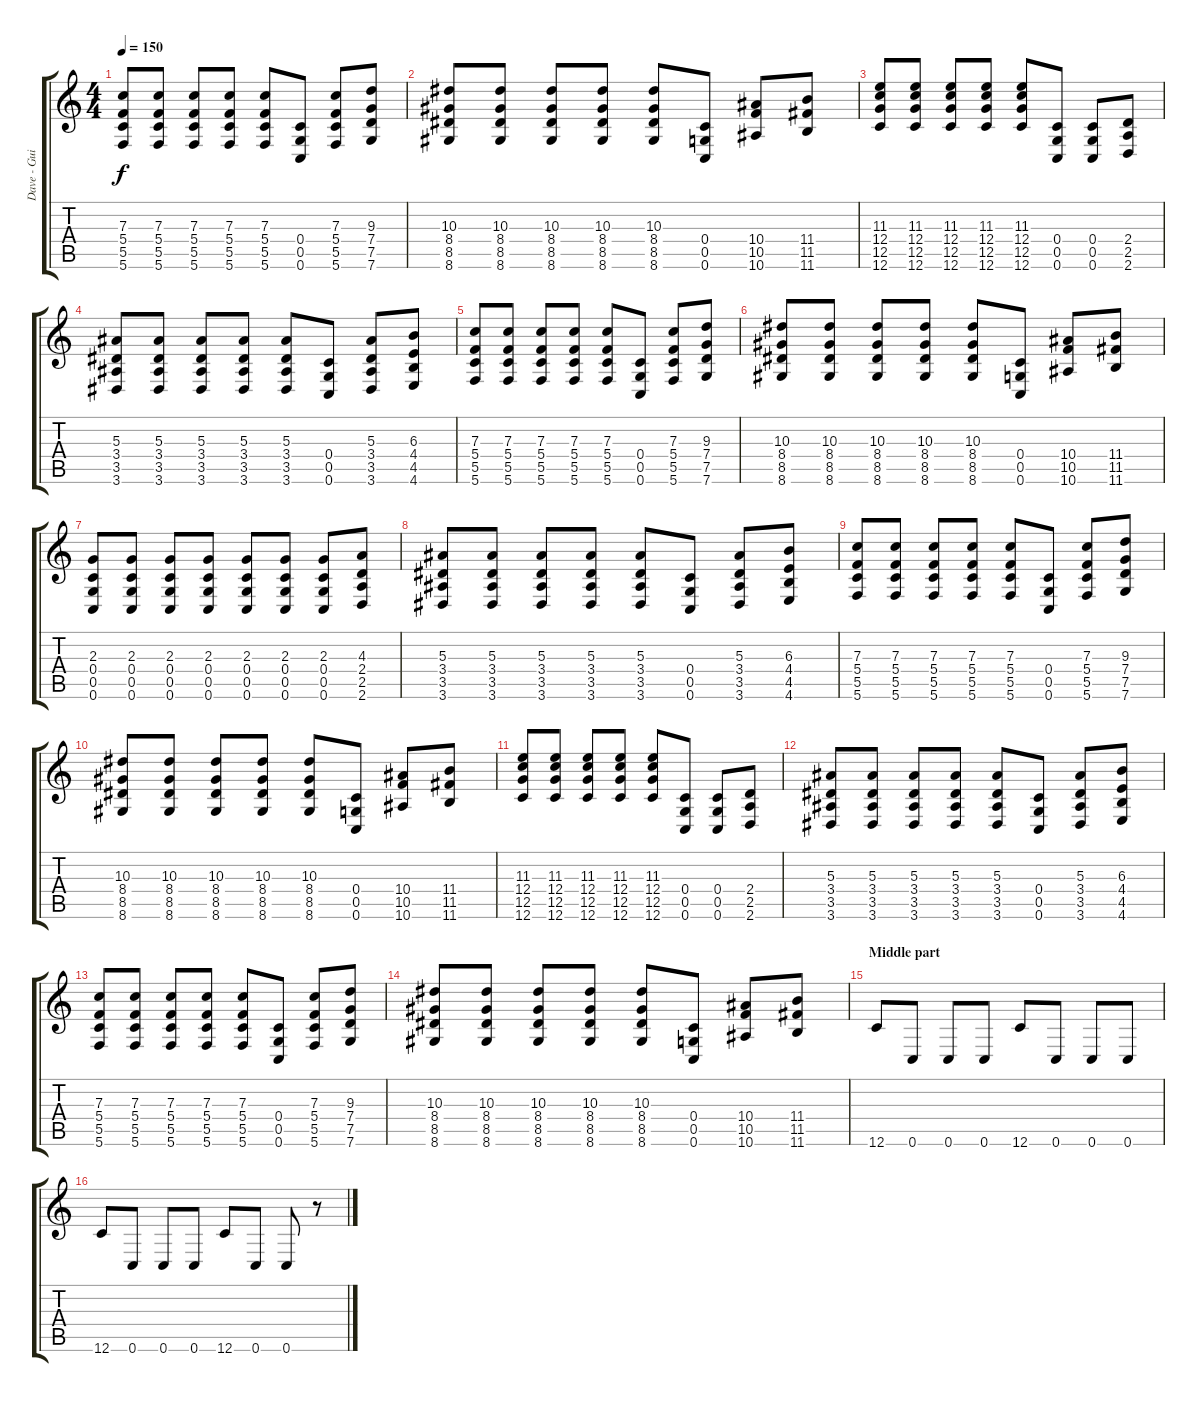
\track ("Dave - Guitar" "Dave - Gui") {instrument overdrivenguitar}
\staff {score tabs}
\tuning (D4 A3 F3 C3 G2 C2) {hide}
\ts (4 4)
\tempo 150
\clef g2
\ks c
(7.3 5.4 5.5 5.6).8{dy f} (7.3 5.4 5.5 5.6).8 (7.3 5.4 5.5 5.6).8 (7.3 5.4 5.5 5.6).8 (7.3 5.4 5.5 5.6).8 (0.4 0.5 0.6).8 (7.3 5.4 5.5 5.6).8 (9.3 7.4 7.5 7.6).8 |
(10.3 8.4 8.5 8.6).8 (10.3 8.4 8.5 8.6).8 (10.3 8.4 8.5 8.6).8 (10.3 8.4 8.5 8.6).8 (10.3 8.4 8.5 8.6).8 (0.4 0.5 0.6).8 (10.4 10.5 10.6).8 (11.4 11.5 11.6).8 |
(11.3 12.4 12.5 12.6).8 (11.3 12.4 12.5 12.6).8 (11.3 12.4 12.5 12.6).8 (11.3 12.4 12.5 12.6).8 (11.3 12.4 12.5 12.6).8 (0.4 0.5 0.6).8 (0.4 0.5 0.6).8 (2.4 2.5 2.6).8 |
(5.3 3.4 3.5 3.6).8 (5.3 3.4 3.5 3.6).8 (5.3 3.4 3.5 3.6).8 (5.3 3.4 3.5 3.6).8 (5.3 3.4 3.5 3.6).8 (0.4 0.5 0.6).8 (5.3 3.4 3.5 3.6).8 (6.3 4.4 4.5 4.6).8 |
(7.3 5.4 5.5 5.6).8 (7.3 5.4 5.5 5.6).8 (7.3 5.4 5.5 5.6).8 (7.3 5.4 5.5 5.6).8 (7.3 5.4 5.5 5.6).8 (0.4 0.5 0.6).8 (7.3 5.4 5.5 5.6).8 (9.3 7.4 7.5 7.6).8 |
(10.3 8.4 8.5 8.6).8 (10.3 8.4 8.5 8.6).8 (10.3 8.4 8.5 8.6).8 (10.3 8.4 8.5 8.6).8 (10.3 8.4 8.5 8.6).8 (0.4 0.5 0.6).8 (10.4 10.5 10.6).8 (11.4 11.5 11.6).8 |
(2.3 0.4 0.5 0.6).8 (2.3 0.4 0.5 0.6).8 (2.3 0.4 0.5 0.6).8 (2.3 0.4 0.5 0.6).8 (2.3 0.4 0.5 0.6).8 (2.3 0.4 0.5 0.6).8 (2.3 0.4 0.5 0.6).8 (4.3 2.4 2.5 2.6).8 |
(5.3 3.4 3.5 3.6).8 (5.3 3.4 3.5 3.6).8 (5.3 3.4 3.5 3.6).8 (5.3 3.4 3.5 3.6).8 (5.3 3.4 3.5 3.6).8 (0.4 0.5 0.6).8 (5.3 3.4 3.5 3.6).8 (6.3 4.4 4.5 4.6).8 |
(7.3 5.4 5.5 5.6).8 (7.3 5.4 5.5 5.6).8 (7.3 5.4 5.5 5.6).8 (7.3 5.4 5.5 5.6).8 (7.3 5.4 5.5 5.6).8 (0.4 0.5 0.6).8 (7.3 5.4 5.5 5.6).8 (9.3 7.4 7.5 7.6).8 |
(10.3 8.4 8.5 8.6).8 (10.3 8.4 8.5 8.6).8 (10.3 8.4 8.5 8.6).8 (10.3 8.4 8.5 8.6).8 (10.3 8.4 8.5 8.6).8 (0.4 0.5 0.6).8 (10.4 10.5 10.6).8 (11.4 11.5 11.6).8 |
(11.3 12.4 12.5 12.6).8 (11.3 12.4 12.5 12.6).8 (11.3 12.4 12.5 12.6).8 (11.3 12.4 12.5 12.6).8 (11.3 12.4 12.5 12.6).8 (0.4 0.5 0.6).8 (0.4 0.5 0.6).8 (2.4 2.5 2.6).8 |
(5.3 3.4 3.5 3.6).8 (5.3 3.4 3.5 3.6).8 (5.3 3.4 3.5 3.6).8 (5.3 3.4 3.5 3.6).8 (5.3 3.4 3.5 3.6).8 (0.4 0.5 0.6).8 (5.3 3.4 3.5 3.6).8 (6.3 4.4 4.5 4.6).8 |
(7.3 5.4 5.5 5.6).8 (7.3 5.4 5.5 5.6).8 (7.3 5.4 5.5 5.6).8 (7.3 5.4 5.5 5.6).8 (7.3 5.4 5.5 5.6).8 (0.4 0.5 0.6).8 (7.3 5.4 5.5 5.6).8 (9.3 7.4 7.5 7.6).8 |
(10.3 8.4 8.5 8.6).8 (10.3 8.4 8.5 8.6).8 (10.3 8.4 8.5 8.6).8 (10.3 8.4 8.5 8.6).8 (10.3 8.4 8.5 8.6).8 (0.4 0.5 0.6).8 (10.4 10.5 10.6).8 (11.4 11.5 11.6).8 |
\section ("" "Middle part")
12.6.8 0.6.8 0.6.8 0.6.8 12.6.8 0.6.8 0.6.8 0.6.8 |
12.6.8 0.6.8 0.6.8 0.6.8 12.6.8 0.6.8 0.6.8 r.8
